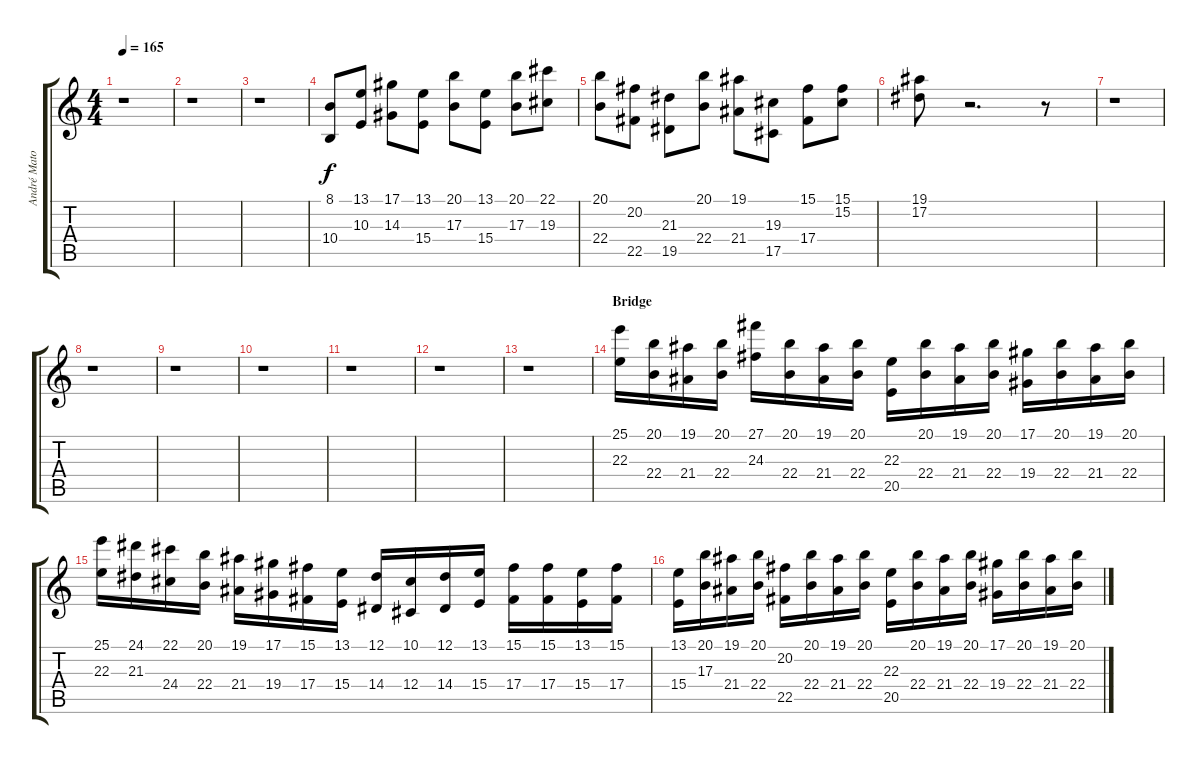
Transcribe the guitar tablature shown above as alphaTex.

\track ("André Matos - String Ensemble 1" "André Mato") {instrument stringensemble1}
\staff {score tabs}
\tuning (Eb4 Bb3 Gb3 Db3 Ab2 Eb2) {hide}
\ts (4 4)
\tempo 165
\clef g2
\ks c
r.1{dy f} |
r.1 |
r.1 |
(8.1 10.4).8 (13.1 10.3).8 (17.1 14.3).8 (13.1 15.4).8 (20.1 17.3).8 (13.1 15.4).8 (20.1 17.3).8 (22.1 19.3).8 |
(20.1 22.4).8 (20.2 22.5).8 (21.3 19.5).8 (20.1 22.4).8 (19.1 21.4).8 (19.3 17.5).8 (15.1 17.4).8 (15.1 15.2).8 |
(19.1 17.2).8 r.2{d} r.8 |
r.1 |
r.1 |
r.1 |
r.1 |
r.1 |
r.1 |
r.1 |
\section ("" "Bridge")
(25.1 22.3).16 (20.1 22.4).16 (19.1 21.4).16 (20.1 22.4).16 (27.1 24.3).16 (20.1 22.4).16 (19.1 21.4).16 (20.1 22.4).16 (22.3 20.5).16 (20.1 22.4).16 (19.1 21.4).16 (20.1 22.4).16 (17.1 19.4).16 (20.1 22.4).16 (19.1 21.4).16 (20.1 22.4).16 |
(25.1 22.3).16 (24.1 21.3).16 (22.1 24.4).16 (20.1 22.4).16 (19.1 21.4).16 (17.1 19.4).16 (15.1 17.4).16 (13.1 15.4).16 (12.1 14.4).16 (10.1 12.4).16 (12.1 14.4).16 (13.1 15.4).16 (15.1 17.4).16 (15.1 17.4).16 (13.1 15.4).16 (15.1 17.4).16 |
(13.1 15.4).16 (20.1 17.3).16 (19.1 21.4).16 (20.1 22.4).16 (20.2 22.5).16 (20.1 22.4).16 (19.1 21.4).16 (20.1 22.4).16 (22.3 20.5).16 (20.1 22.4).16 (19.1 21.4).16 (20.1 22.4).16 (17.1 19.4).16 (20.1 22.4).16 (19.1 21.4).16 (20.1 22.4).16
